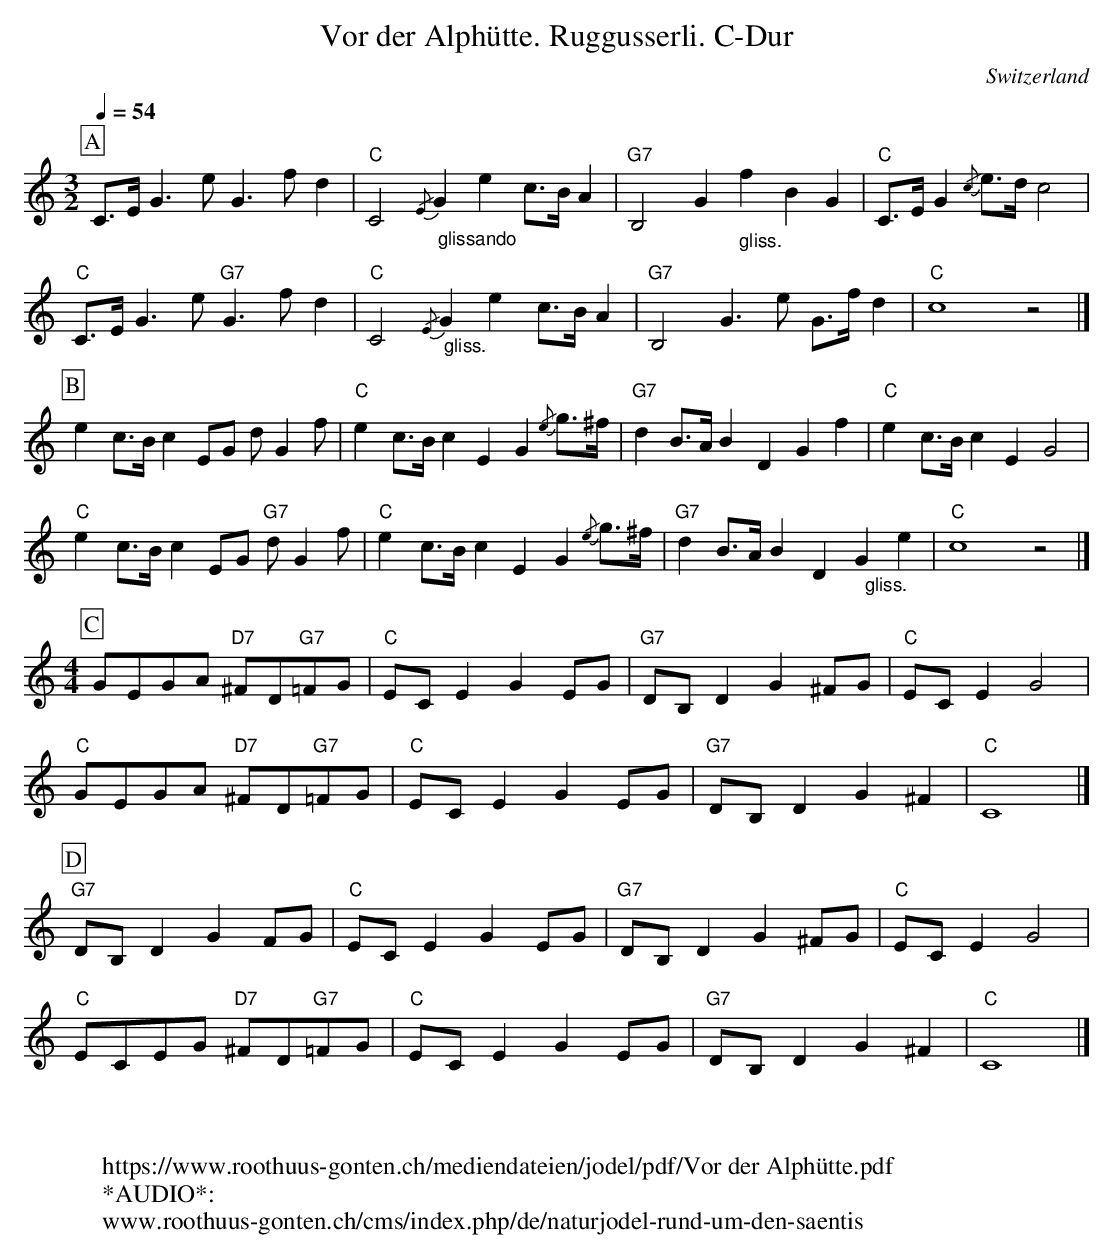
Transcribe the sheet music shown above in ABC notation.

X:1
T:Vor der Alphütte. Ruggusserli. C-Dur
Q:1/4=54
M:3/2
L:1/8
O:Switzerland
K:C major
[P:A] C>E G3eG3fd2 | "C"C4 {/E} "_  glissando"G2   e2  c>B A2 | "G7"B,4 G2 "_ gliss."f2B2G2 | "C"C>E G2 {/c}e>d c4  |
"C"C>E G3e"G7"G3fd2 | "C"C4 {/E} "_  gliss." G2   e2  c>B A2 | "G7"B,4 G3e G>f d2 | "C"c8z4 |]
[P:B] e2 c>B c2 EG d G2 f | "C"e2 c>B c2E2G2 {/e}g>^f | "G7"d2 B>A B2D2G2f2 | "C"e2 c>B c2E2G4 |
"C"e2 c>B c2 EG "G7"d G2 f | "C"e2 c>B c2E2G2 {/e}g>^f | "G7"d2 B>A B2D2 "_   gliss."G2e2 | "C"c8z4 |]
M:4/4
[P:C] GEGA "D7"^FD"G7"=FG | "C"EC E2G2 EG | "G7"DB, D2G2 ^FG  | "C"EC E2G4 |
"C"GEGA "D7"^FD"G7"=FG | "C"EC E2G2 EG | "G7"DB, D2G2 ^F2 | "C"C8 |]
[P:D] "G7"DB, D2G2 FG | "C"EC E2G2 EG | "G7"DB, D2G2 ^FG | "C"EC E2G4 |
"C"ECEG "D7"^FD"G7"=FG | "C"EC E2G2 EG | "G7"DB, D2G2^F2 | "C"C8 |]
W:
W:
W:https://www.roothuus-gonten.ch/mediendateien/jodel/pdf/Vor der Alphütte.pdf
W: *AUDIO*:
W:www.roothuus-gonten.ch/cms/index.php/de/naturjodel-rund-um-den-saentis
